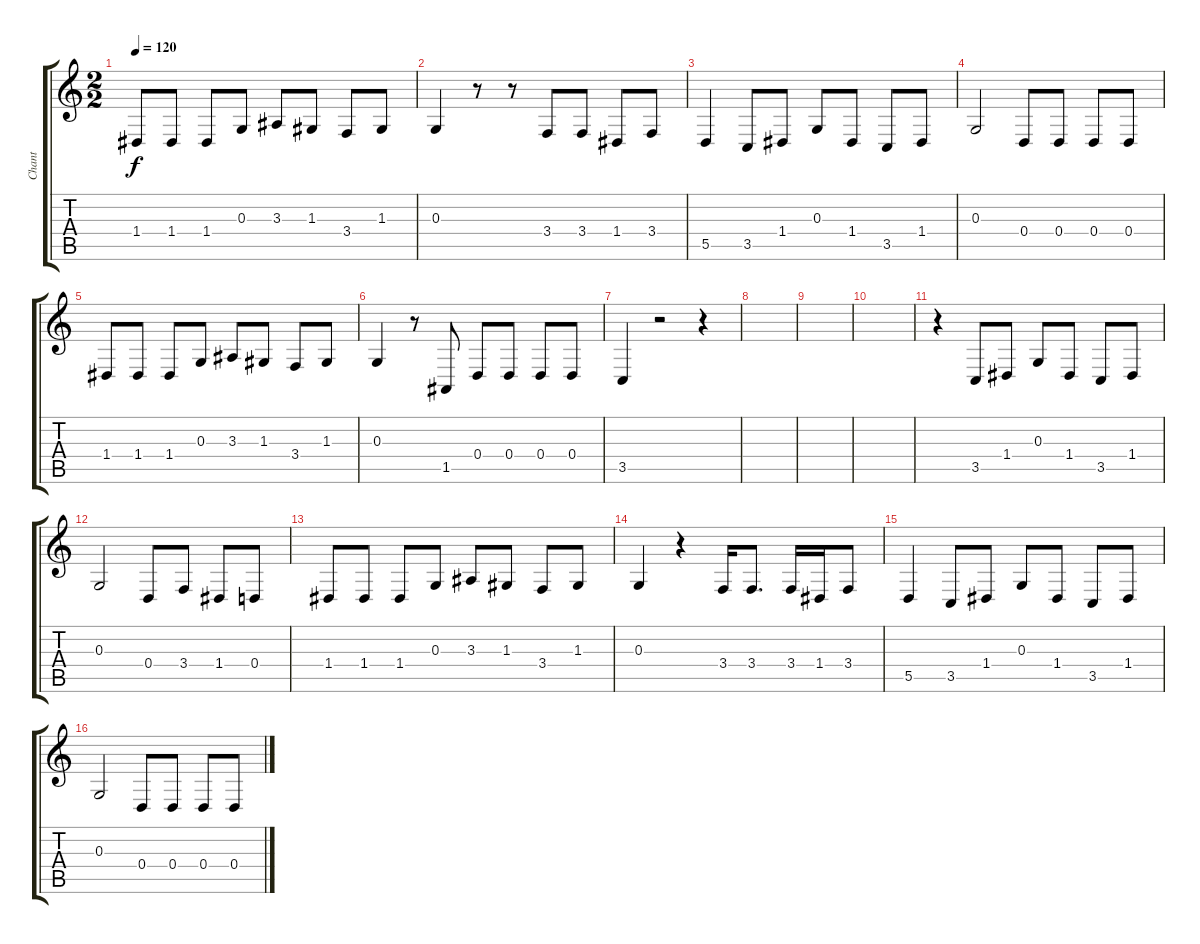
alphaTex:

\track ("Chant" "Chant") {instrument harpsichord}
\staff {score tabs}
\tuning (E4 B3 G3 D3 A2 E2) {hide}
\ts (2 2)
\tempo 120
\clef g2
\ks c
1.4.8{dy f} 1.4.8 1.4.8 0.3.8 3.3.8 1.3.8 3.4.8 1.3.8 |
0.3.4 r.8 r.8 3.4.8 3.4.8 1.4.8 3.4.8 |
5.5.4 3.5.8 1.4.8 0.3.8 1.4.8 3.5.8 1.4.8 |
0.3.2 0.4.8 0.4.8 0.4.8 0.4.8 |
1.4.8 1.4.8 1.4.8 0.3.8 3.3.8 1.3.8 3.4.8 1.3.8 |
0.3.4 r.8 1.5.8 0.4.8 0.4.8 0.4.8 0.4.8 |
3.5.4 r.2 r.4 |
|
|
|
r.4 3.5.8 1.4.8 0.3.8 1.4.8 3.5.8 1.4.8 |
0.3.2 0.4.8 3.4.8 1.4.8 0.4.8 |
1.4.8 1.4.8 1.4.8 0.3.8 3.3.8 1.3.8 3.4.8 1.3.8 |
0.3.4 r.4 3.4.16 3.4.8{d} 3.4.16 1.4.16 3.4.8 |
5.5.4 3.5.8 1.4.8 0.3.8 1.4.8 3.5.8 1.4.8 |
0.3.2 0.4.8 0.4.8 0.4.8 0.4.8
